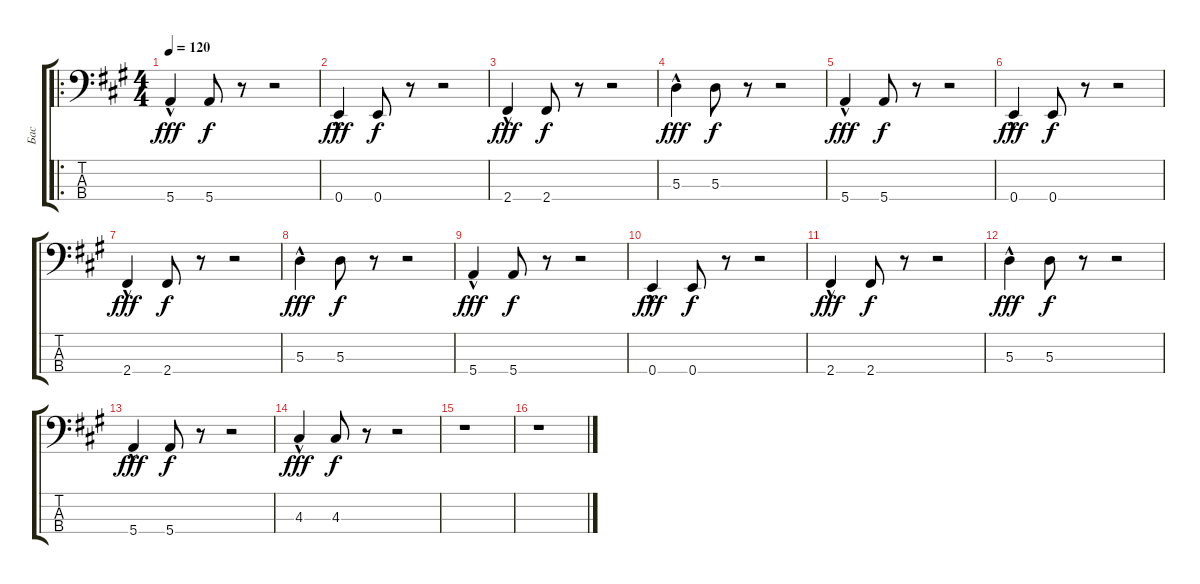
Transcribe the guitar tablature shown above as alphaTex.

\track ("Бас" "Бас") {instrument electricbasspick}
\staff {score tabs}
\tuning (G2 D2 A1 E1) {hide}
\ro
\ts (4 4)
\tempo 120
\clef f4
\ks a
5.4{hac}.4{dy fff} 5.4.8{dy f} r.8 r.2 |
0.4{hac}.4{dy fff} 0.4.8{dy f} r.8 r.2 |
2.4{hac}.4{dy fff} 2.4.8{dy f} r.8 r.2 |
5.3{hac}.4{dy fff} 5.3.8{dy f} r.8 r.2 |
5.4{hac}.4{dy fff} 5.4.8{dy f} r.8 r.2 |
0.4{hac}.4{dy fff} 0.4.8{dy f} r.8 r.2 |
2.4{hac}.4{dy fff} 2.4.8{dy f} r.8 r.2 |
5.3{hac}.4{dy fff} 5.3.8{dy f} r.8 r.2 |
5.4{hac}.4{dy fff} 5.4.8{dy f} r.8 r.2 |
0.4{hac}.4{dy fff} 0.4.8{dy f} r.8 r.2 |
2.4{hac}.4{dy fff} 2.4.8{dy f} r.8 r.2 |
5.3{hac}.4{dy fff} 5.3.8{dy f} r.8 r.2 |
5.4{hac}.4{dy fff} 5.4.8{dy f} r.8 r.2 |
4.3{hac}.4{dy fff} 4.3.8{dy f} r.8 r.2 |
r.1 |
r.1
